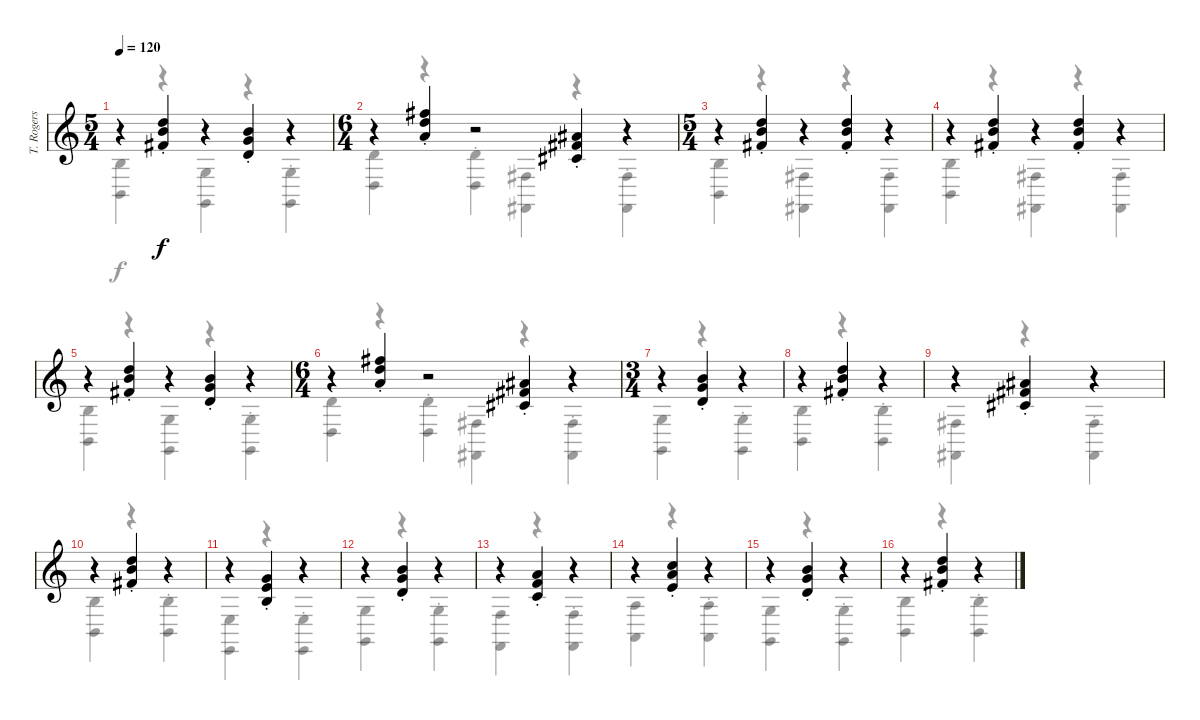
\track ("T. Rogers Keys 1" "T. Rogers ") {instrument churchorgan}
\staff {score}
\tuning (Db4 Ab3 E3 B2 Gb2 Db2) {hide}
\voice
\ts (5 4)
\tempo 120
\clef g2
\ks c
r.4{dy f} (13.1{st} 15.2{st} 14.3{st}).4 r.4 (15.2{st} 15.3{st} 15.4{st}).4 r.4 |
\ts (6 4)
r.4 (17.1{st} 18.2{st} 17.3{st}).4 r.2 (18.3{st} 19.4{st} 19.5{st}).4 r.4 |
\ts (5 4)
r.4 (13.1{st} 15.2{st} 14.3{st}).4 r.4 (13.1{st} 15.2{st} 14.3{st}).4 r.4 |
r.4 (13.1{st} 15.2{st} 14.3{st}).4 r.4 (13.1{st} 15.2{st} 14.3{st}).4 r.4 |
r.4 (13.1{st} 15.2{st} 14.3{st}).4 r.4 (15.2{st} 15.3{st} 15.4{st}).4 r.4 |
\ts (6 4)
r.4 (17.1{st} 18.2{st} 17.3{st}).4 r.2 (18.3{st} 19.4{st} 19.5{st}).4 r.4 |
\ts (3 4)
r.4 (15.2{st} 15.3{st} 15.4{st}).4 r.4 |
r.4 (13.1{st} 15.2{st} 14.3{st}).4 r.4 |
r.4 (18.3{st} 19.4{st} 19.5{st}).4 r.4 |
r.4 (13.1{st} 15.2{st} 14.3{st}).4 r.4 |
r.4 (15.3{st} 17.4{st} 17.5{st}).4 r.4 |
r.4 (15.2{st} 15.3{st} 15.4{st}).4 r.4 |
r.4 (17.3{st} 18.4{st} 18.5{st}).4 r.4 |
r.4 (16.2{st} 17.3{st} 17.4{st}).4 r.4 |
r.4 (15.2{st} 15.3{st} 15.4{st}).4 r.4 |
r.4 (13.1{st} 15.2{st} 14.3{st}).4 r.4
\voice
\clef g2
\ottava regular
\simile none
\ks c
(7.3 5.5).4{dy f} r.4 (8.4 6.6).4 r.4 (8.4{st} 6.6{st}).4 |
(10.3 8.5).4 r.4 (10.3{st} 8.5{st}).4 (7.4 5.6).4 r.4 (7.4{st} 5.6{st}).4 |
(7.3 5.5).4 r.4 (7.4 5.6).4 r.4 (7.4{st} 5.6{st}).4 |
(7.3 5.5).4 r.4 (7.4 5.6).4 r.4 (7.4{st} 5.6{st}).4 |
(7.3 5.5).4 r.4 (8.4 6.6).4 r.4 (8.4{st} 6.6{st}).4 |
(10.3 8.5).4 r.4 (10.3{st} 8.5{st}).4 (7.4 5.6).4 r.4 (7.4{st} 5.6{st}).4 |
(8.4 6.6).4 r.4 (8.4{st} 6.6{st}).4 |
(7.3 5.5).4 r.4 (7.3{st} 5.5{st}).4 |
(7.4 5.6).4 r.4 (7.4{st} 5.6{st}).4 |
(7.3 5.5).4 r.4 (7.3{st} 5.5{st}).4 |
(5.4 3.6).4 r.4 (5.4{st} 3.6{st}).4 |
(8.4 6.6).4 r.4 (8.4{st} 6.6{st}).4 |
(6.4 4.6).4 r.4 (6.4{st} 4.6{st}).4 |
(5.3 3.5).4 r.4 (5.3{st} 3.5{st}).4 |
(8.4 6.6).4 r.4 (8.4{st} 6.6{st}).4 |
(7.3 5.5).4 r.4 (7.3{st} 5.5{st}).4
